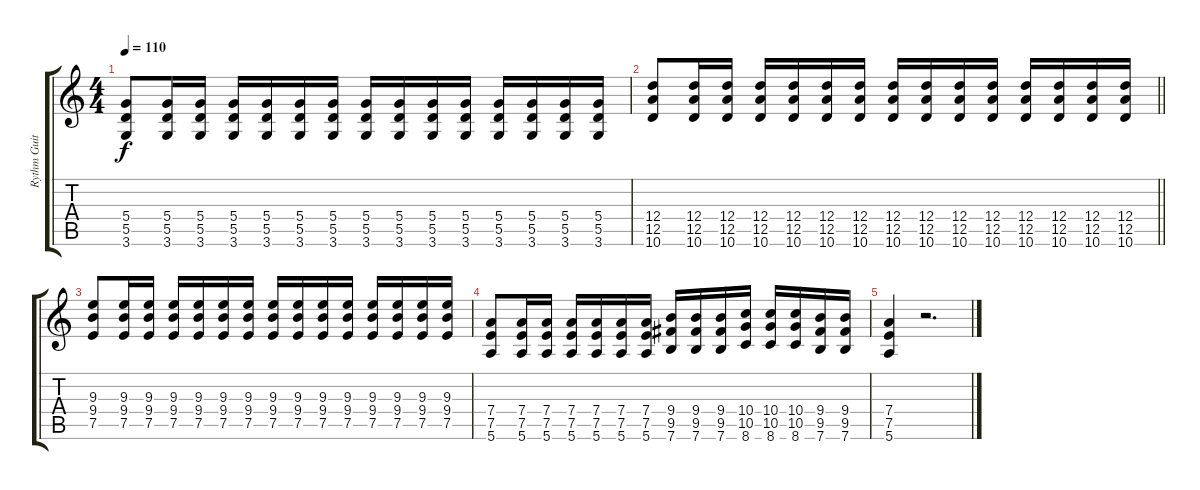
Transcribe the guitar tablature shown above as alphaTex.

\track ("Rythm Guitar" "Rythm Guit") {instrument distortionguitar}
\staff {score tabs}
\tuning (E4 B3 G3 D3 A2 E2) {hide}
\ts (4 4)
\tempo 110
\clef g2
\ks c
(5.4 5.5 3.6).8{dy f} (5.4 5.5 3.6).16 (5.4 5.5 3.6).16 (5.4 5.5 3.6).16 (5.4 5.5 3.6).16 (5.4 5.5 3.6).16 (5.4 5.5 3.6).16 (5.4 5.5 3.6).16 (5.4 5.5 3.6).16 (5.4 5.5 3.6).16 (5.4 5.5 3.6).16 (5.4 5.5 3.6).16 (5.4 5.5 3.6).16 (5.4 5.5 3.6).16 (5.4 5.5 3.6).16 |
\barLineRight lightlight
(12.4 12.5 10.6).8 (12.4 12.5 10.6).16 (12.4 12.5 10.6).16 (12.4 12.5 10.6).16 (12.4 12.5 10.6).16 (12.4 12.5 10.6).16 (12.4 12.5 10.6).16 (12.4 12.5 10.6).16 (12.4 12.5 10.6).16 (12.4 12.5 10.6).16 (12.4 12.5 10.6).16 (12.4 12.5 10.6).16 (12.4 12.5 10.6).16 (12.4 12.5 10.6).16 (12.4 12.5 10.6).16 |
(9.3 9.4 7.5).8 (9.3 9.4 7.5).16 (9.3 9.4 7.5).16 (9.3 9.4 7.5).16 (9.3 9.4 7.5).16 (9.3 9.4 7.5).16 (9.3 9.4 7.5).16 (9.3 9.4 7.5).16 (9.3 9.4 7.5).16 (9.3 9.4 7.5).16 (9.3 9.4 7.5).16 (9.3 9.4 7.5).16 (9.3 9.4 7.5).16 (9.3 9.4 7.5).16 (9.3 9.4 7.5).16 |
(7.4 7.5 5.6).8 (7.4 7.5 5.6).16 (7.4 7.5 5.6).16 (7.4 7.5 5.6).16 (7.4 7.5 5.6).16 (7.4 7.5 5.6).16 (7.4 7.5 5.6).16 (9.4 9.5 7.6).16 (9.4 9.5 7.6).16 (9.4 9.5 7.6).16 (10.4 10.5 8.6).16 (10.4 10.5 8.6).16 (10.4 10.5 8.6).16 (9.4 9.5 7.6).16 (9.4 9.5 7.6).16 |
(7.4 7.5 5.6).4 r.2{d}
